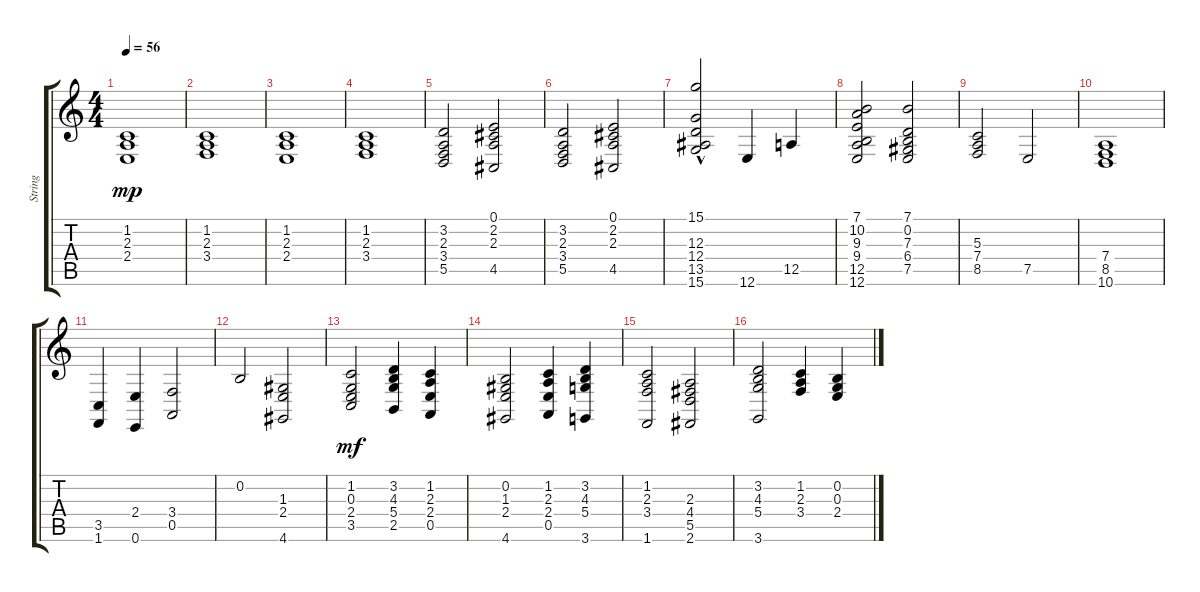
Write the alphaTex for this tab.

\track ("String" "String") {instrument stringensemble2}
\staff {score tabs}
\tuning (E4 B3 G3 D3 A2 E2) {hide}
\ts (4 4)
\tempo 56
\clef g2
\ks c
(1.2 2.3 2.4).1{dy mp} |
(1.2 2.3 3.4).1 |
(1.2 2.3 2.4).1 |
(1.2 2.3 3.4).1 |
(3.2 2.3 3.4 5.5).2 (0.1 2.2 2.3 4.5).2 |
(3.2 2.3 3.4 5.5).2 (0.1 2.2 2.3 4.5).2 |
(15.1 12.3 12.4 13.5{hac} 15.6).2 12.6.4 12.5.4 |
(7.1 10.2 9.3 9.4 12.5 12.6).2 (7.1 0.2 7.3 6.4 7.5).2 |
(5.3 7.4 8.5).2 7.5.2 |
(7.4 8.5 10.6).1 |
(3.5 1.6).4 (2.4 0.6).4 (3.4 0.5).2 |
0.2.2 (1.3 2.4 4.6).2 |
(1.2 0.3 2.4 3.5).2{dy mf} (3.2 4.3 5.4 2.5).4 (1.2 2.3 2.4 0.5).4 |
(0.2 1.3 2.4 4.6).2 (1.2 2.3 2.4 0.5).4 (3.2 4.3 5.4 3.6).4 |
(1.2 2.3 3.4 1.6).2 (2.3 4.4 5.5 2.6).2 |
(3.2 4.3 5.4 3.6).2 (1.2 2.3 3.4).4 (0.2 0.3 2.4).4
